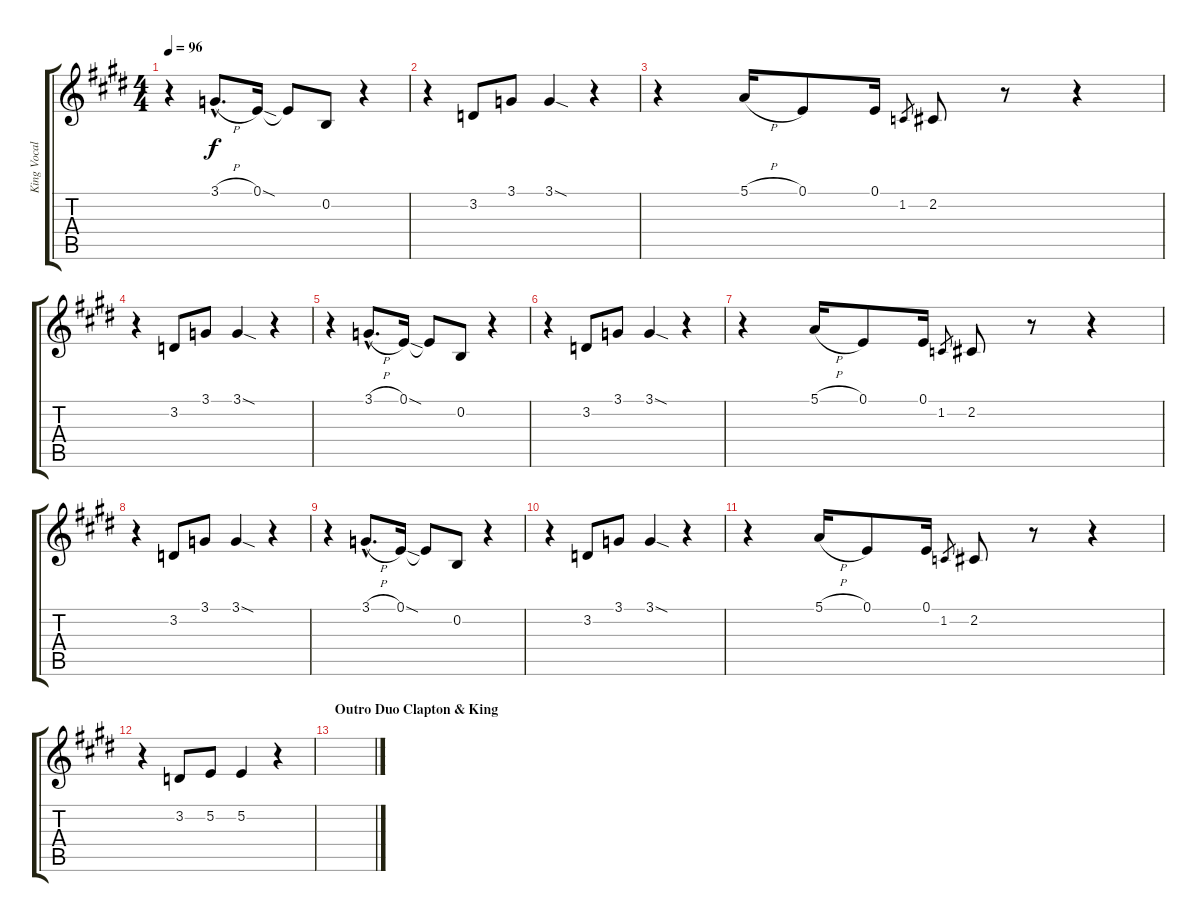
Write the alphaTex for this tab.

\track ("King Vocals" "King Vocal") {instrument bassoon}
\staff {score tabs}
\tuning (E4 B3 G3 D3 A2 E2) {hide}
\ts (4 4)
\tempo 96
\clef g2
\ks e
r.4{dy f} 3.1{h hac}.8{d} 0.1{sod}.16 0.1{t}.8 0.2.8 r.4 |
r.4 3.2.8 3.1.8 3.1{sod}.4 r.4 |
r.4 5.1{h}.16 0.1.8 0.1.16 1.2.8{gr} 2.2.8 r.8 r.4 |
r.4 3.2.8 3.1.8 3.1{sod}.4 r.4 |
r.4 3.1{h hac}.8{d} 0.1{sod}.16 0.1{t}.8 0.2.8 r.4 |
r.4 3.2.8 3.1.8 3.1{sod}.4 r.4 |
r.4 5.1{h}.16 0.1.8 0.1.16 1.2.8{gr} 2.2.8 r.8 r.4 |
r.4 3.2.8 3.1.8 3.1{sod}.4 r.4 |
r.4 3.1{h hac}.8{d} 0.1{sod}.16 0.1{t}.8 0.2.8 r.4 |
r.4 3.2.8 3.1.8 3.1{sod}.4 r.4 |
r.4 5.1{h}.16 0.1.8 0.1.16 1.2.8{gr} 2.2.8 r.8 r.4 |
r.4 3.2.8 5.2.8 5.2.4 r.4 |
\section ("" "Outro Duo Clapton & King")
